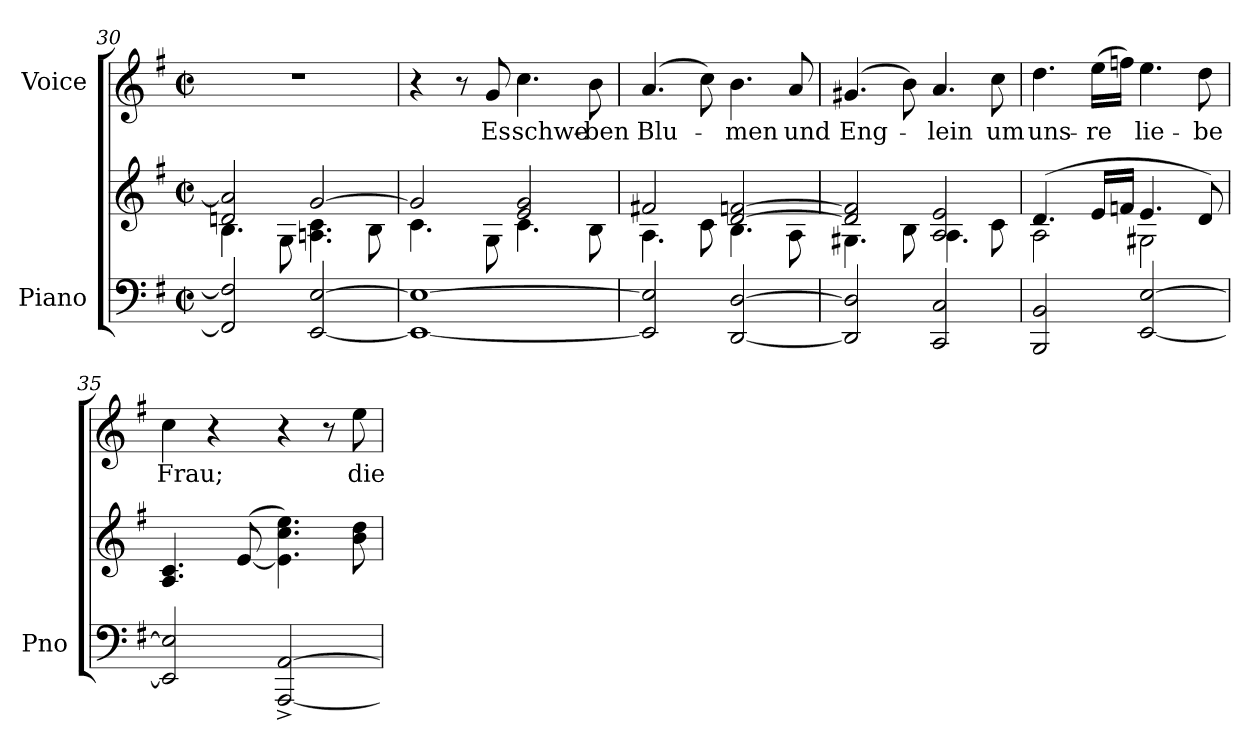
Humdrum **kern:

**kern	**kern	**kern	**text
*part2	*part2	*part1	*part1
*staff3	*staff2	*staff1	*staff1
*I"Piano	*	*I"Voice	*
*I'Pno	*	*	*
*clefF4	*clefG2	*clefG2	*
*k[f#]	*k[f#]	*k[f#]	*
*M2/2	*M2/2	*M2/2	*
*met(c|)	*met(c|)	*met(c|)	*
=30	=30	=30	=30
*	*^	*	*
2FFn/] 2Fn/]	2dn/ 2a-/]	4.B\	1r	.
.	.	8G\	.	.
[2EE/ [2E/	[2g/	4.An\ 4.c\	.	.
.	.	8B\	.	.
=31	=31	=31	=31	=31
1EE_ 1E_	2g/]	4.c\	4r	.
.	.	.	8r	.
!	!	!	!	!LO:LY:b
.	.	8G\	8g/	Es
!	!	!	!	!LO:LY:b
.	2e/ 2g/	4.c\	4.cc\	schwe-
!	!	!	!	!LO:LY:b
.	.	8B\	8b\	-ben
=32	=32	=32	=32	=32
!	!	!	!	!LO:LY:b
2EE/] 2E/]	2f#X/	4.A\	(>4.a/	Blu-
.	.	8c\	8cc\)	.
!	!	!	!	!LO:LY:b
[2DD/ [2D/	[2d/ [2fn/	4.B\	4.b\	-men
!	!	!	!	!LO:LY:b
.	.	8A\	8a/	und
=33	=33	=33	=33	=33
!	!	!	!	!LO:LY:b
2DD/] 2D/]	2d/] 2f/]	4.G#X\	(>4.g#X/	Eng-
.	.	8B\	8b\)	.
!	!	!	!	!LO:LY:b
2CC/ 2C/	2A/ 2e/	4.A\	4.a/	-lein
!	!	!	!	!LO:LY:b
.	.	8c\	8cc\	um
!!LO:LB:g=z
=34	=34	=34	=34	=34
!	!	!	!	!LO:LY:b
2BBB/ 2BB/	(>4.d/	2A\	4.dd\	uns-
!	!	!	!	!LO:LY:b
.	16e/LL	.	(>16ee\LL	-re
.	16fn/JJ	.	16ffn\JJ)	.
!	!	!	!	!LO:LY:b
[2EE/ [2E/	4.e/	2G#X\	4.ee\	lie-
!	!	!	!	!LO:LY:b
.	8d/)	.	8dd\	-be
*	*v	*v	*	*
=35	=35	=35	=35
!	!	!	!LO:LY:b
2EE/] 2E/]	4.A/ 4.c/	4cc\	Frau;
.	.	4r	.
.	(>[8e/	.	.
[2AAA/^ [2AA/^	4.e\] 4.cc\ 4.ee\)	4r	.
.	.	8r	.
!	!	!	!LO:LY:b
.	8b\ 8dd\	8ee\	die
=	=	=	=
*-	*-	*-	*-
